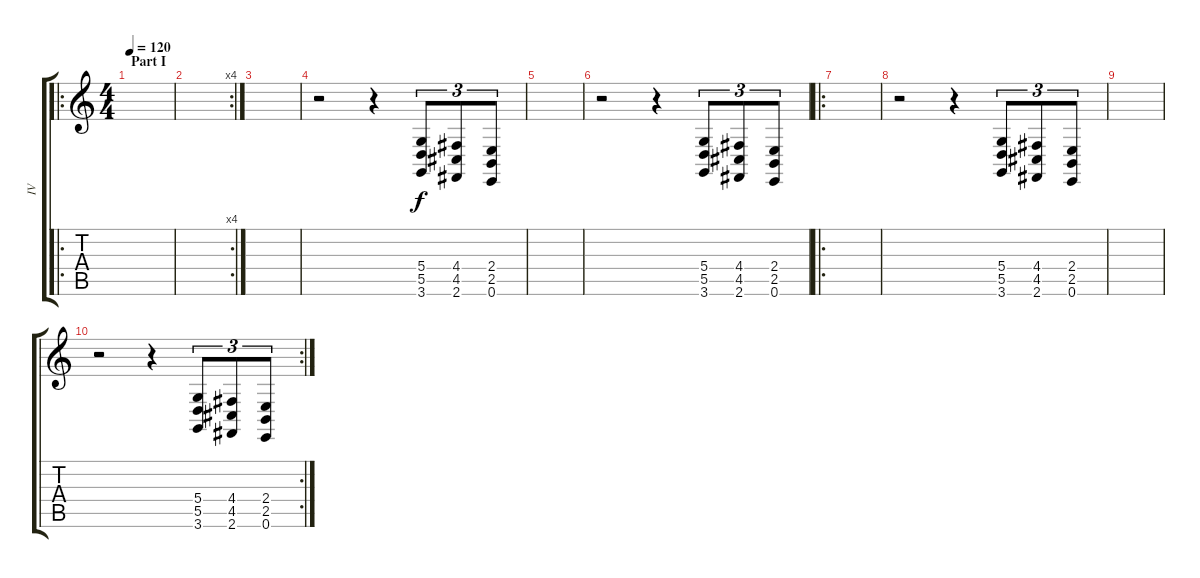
\track ("IV" "IV") {instrument tremolostrings}
\staff {score tabs}
\tuning (E4 B3 G3 D3 A2 E2) {hide}
\ro
\ts (4 4)
\section ("" "Part I")
\tempo 120
\clef g2
\ks c
|
\rc 4
|
|
r.2 r.4 (5.4 5.5 3.6).8{tu (3 2)} (4.4 4.5 2.6).8{tu (3 2)} (2.4 2.5 0.6).8{tu (3 2)} |
|
r.2 r.4 (5.4 5.5 3.6).8{tu (3 2)} (4.4 4.5 2.6).8{tu (3 2)} (2.4 2.5 0.6).8{tu (3 2)} |
\ro
|
r.2 r.4 (5.4 5.5 3.6).8{tu (3 2)} (4.4 4.5 2.6).8{tu (3 2)} (2.4 2.5 0.6).8{tu (3 2)} |
|
\rc 2
r.2 r.4 (5.4 5.5 3.6).8{tu (3 2)} (4.4 4.5 2.6).8{tu (3 2)} (2.4 2.5 0.6).8{tu (3 2)}
